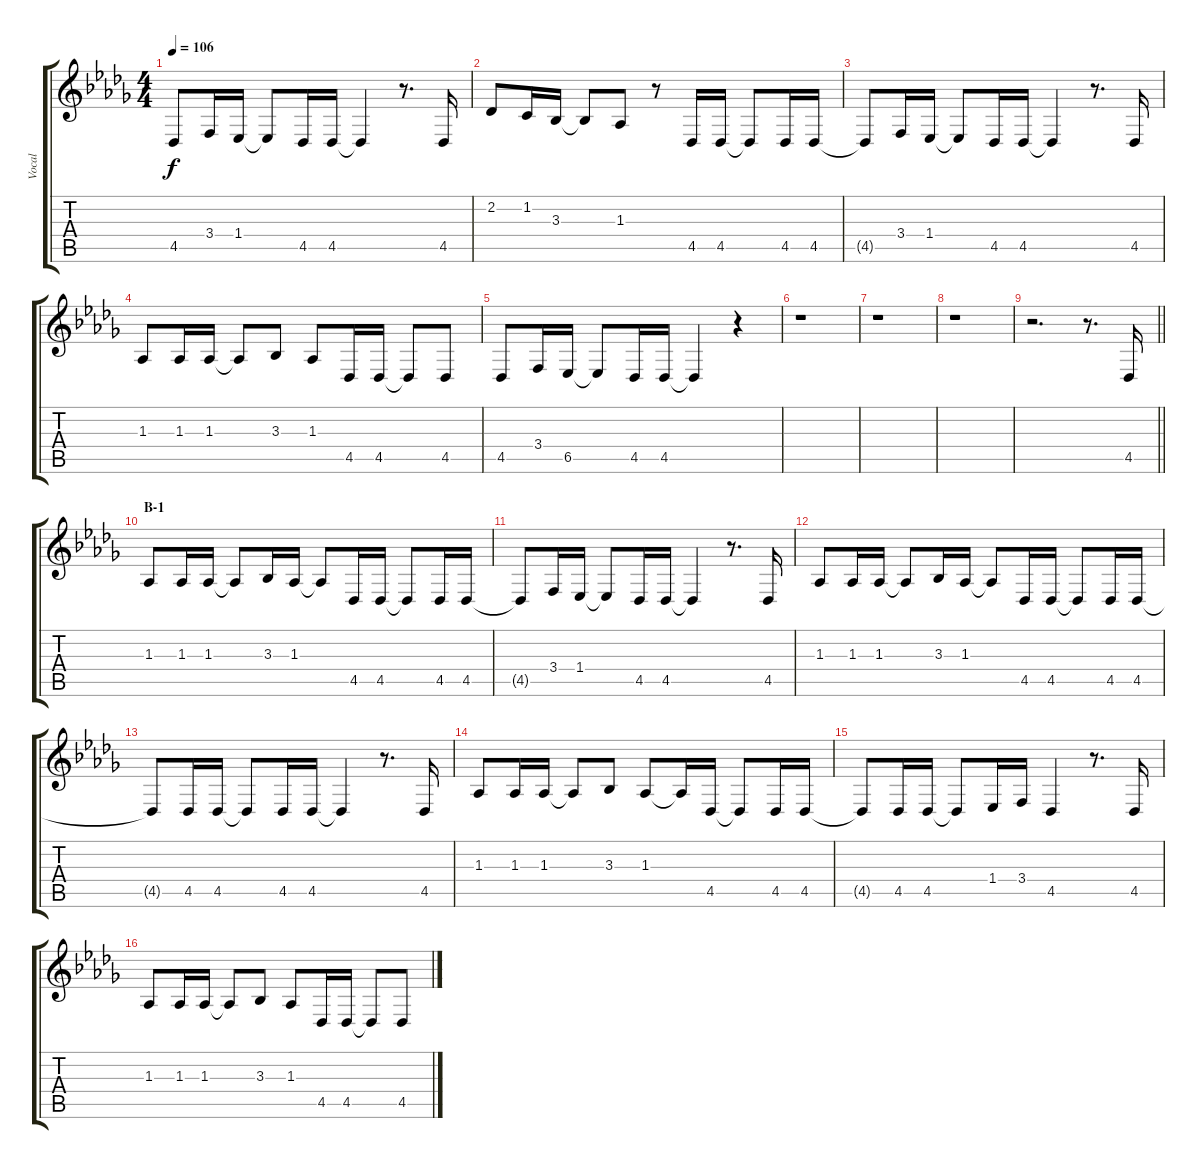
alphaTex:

\track ("Vocal" "Vocal") {instrument flute}
\staff {score tabs}
\tuning (E4 B3 G3 D3 A2 E2) {hide}
\ts (4 4)
\tempo 106
\clef g2
\ks db
4.5{t}.8{dy f} 3.4.16 1.4.16 1.4{t}.8 4.5.16 4.5.16 4.5{t}.4 r.8{d} 4.5.16 |
2.2.8 1.2.16 3.3.16 3.3{t}.8 1.3.8 r.8 4.5.16 4.5.16 4.5{t}.8 4.5.16 4.5.16 |
4.5{t}.8 3.4.16 1.4.16 1.4{t}.8 4.5.16 4.5.16 4.5{t}.4 r.8{d} 4.5.16 |
1.3.8 1.3.16 1.3.16 1.3{t}.8 3.3.8 1.3.8 4.5.16 4.5.16 4.5{t}.8 4.5.8 |
4.5.8 3.4.16 6.5.16 6.5{t}.8 4.5.16 4.5.16 4.5{t}.4 r.4 |
r.1 |
r.1 |
r.1 |
\barLineRight lightlight
r.2{d} r.8{d} 4.5.16 |
\section ("" "B-1")
1.3.8 1.3.16 1.3.16 1.3{t}.8 3.3.16 1.3.16 1.3{t}.8 4.5.16 4.5.16 4.5{t}.8 4.5.16 4.5.16 |
4.5{t}.8 3.4.16 1.4.16 1.4{t}.8 4.5.16 4.5.16 4.5{t}.4 r.8{d} 4.5.16 |
1.3.8 1.3.16 1.3.16 1.3{t}.8 3.3.16 1.3.16 1.3{t}.8 4.5.16 4.5.16 4.5{t}.8 4.5.16 4.5.16 |
4.5{t}.8 4.5.16 4.5.16 4.5{t}.8 4.5.16 4.5.16 4.5{t}.4 r.8{d} 4.5.16 |
1.3.8 1.3.16 1.3.16 1.3{t}.8 3.3.8 1.3.8 1.3{t}.16 4.5.16 4.5{t}.8 4.5.16 4.5.16 |
4.5{t}.8 4.5.16 4.5.16 4.5{t}.8 1.4.16 3.4.16 4.5.4 r.8{d} 4.5.16 |
1.3.8 1.3.16 1.3.16 1.3{t}.8 3.3.8 1.3.8 4.5.16 4.5.16 4.5{t}.8 4.5.8
